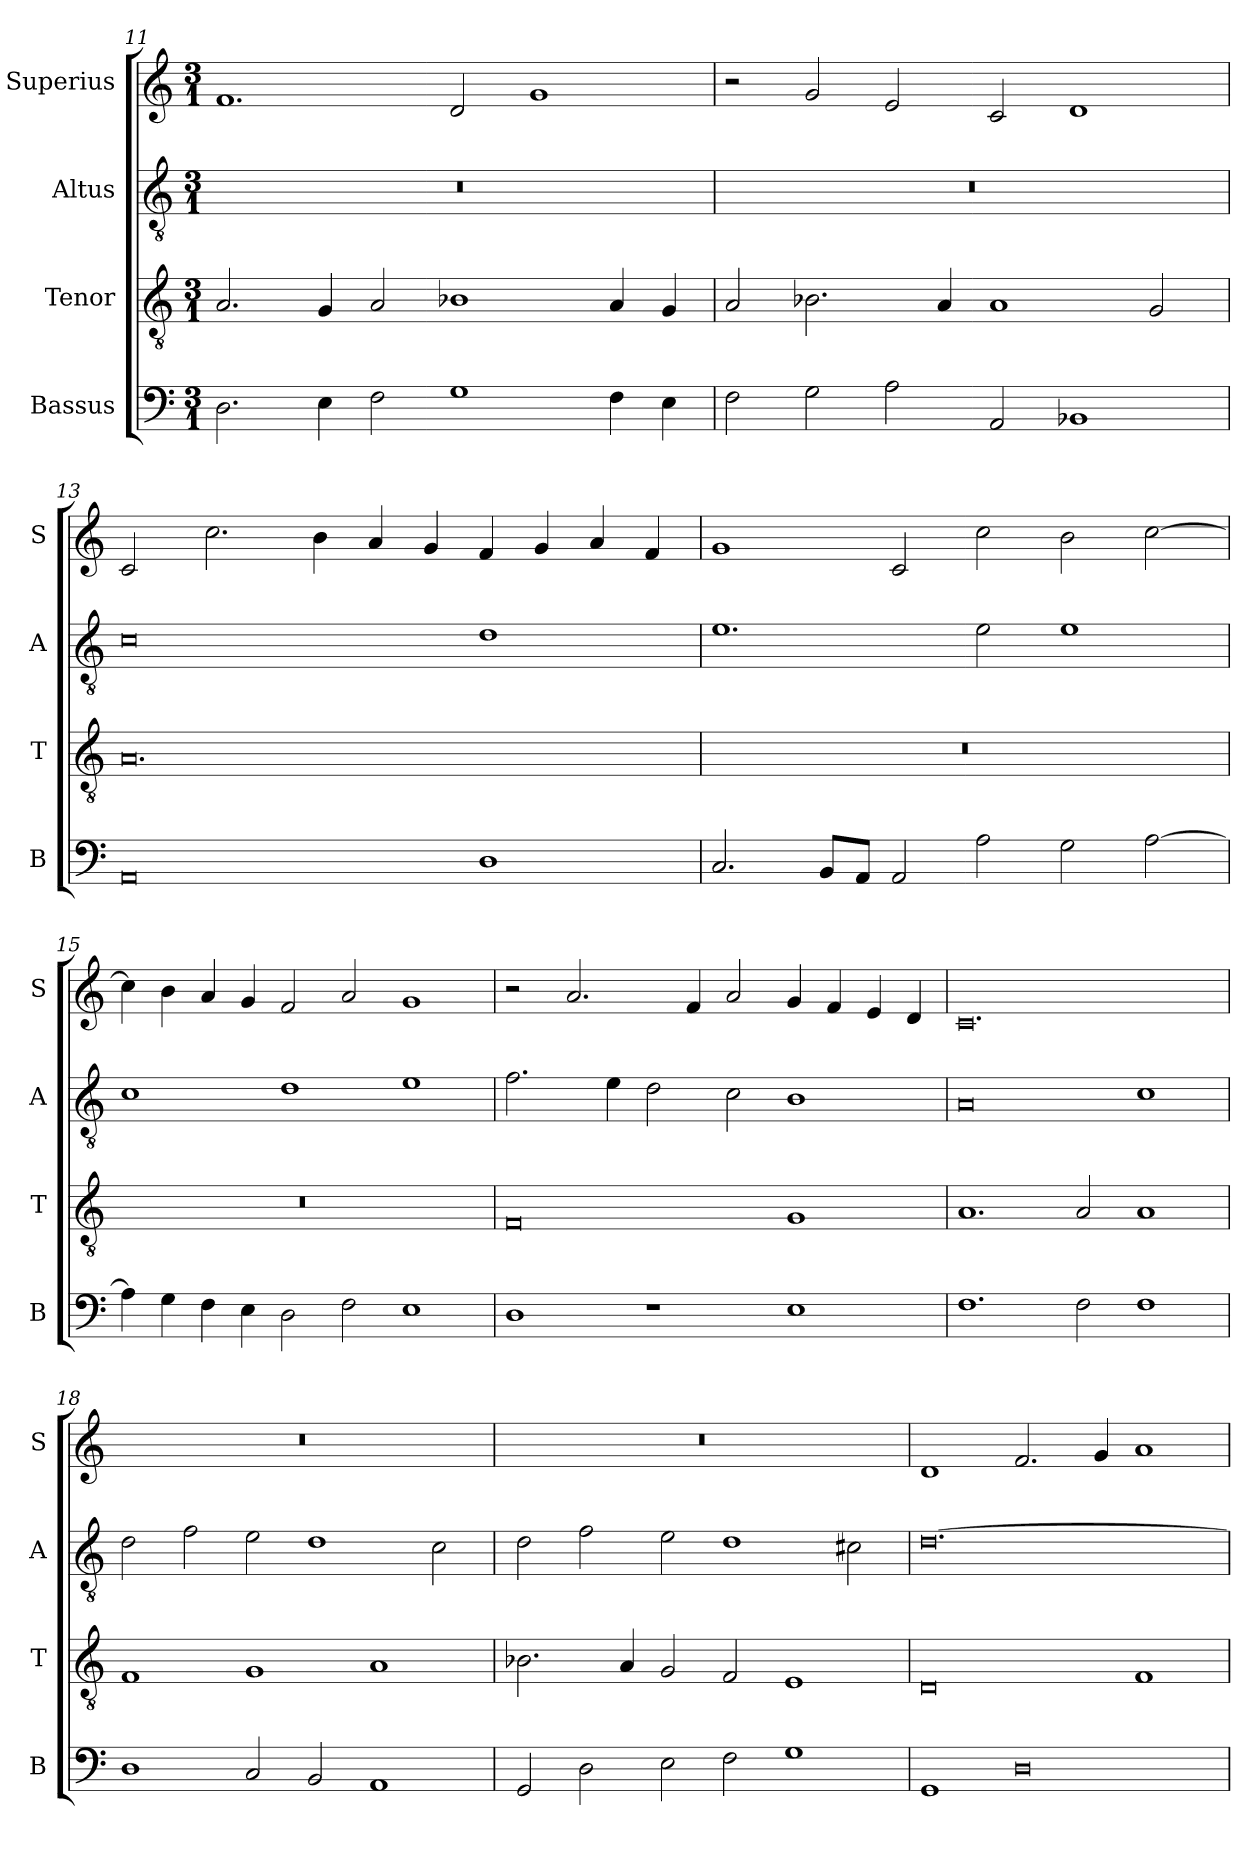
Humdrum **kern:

**kern	**kern	**kern	**kern
*part4	*part3	*part2	*part1
*staff4	*staff3	*staff2	*staff1
*I"Bassus	*I"Tenor	*I"Altus	*I"Superius
*I'B	*I'T	*I'A	*I'S
*clefF4	*clefGv2	*clefGv2	*clefG2
*k[]	*k[]	*k[]	*k[]
*M3/1	*M3/1	*M3/1	*M3/1
=11	=11	=11	=11
2.D\	2.A/	0.r	1.f
4E\	4G/	.	.
2F\	2A/	.	.
1G	1B-X	.	2d/
.	.	.	1g
4F\	4A/	.	.
4E\	4G/	.	.
=12	=12	=12	=12
2F\	2A/	0.r	2r
2G\	2.B-X\	.	2g/
2A\	.	.	2e/
.	4A/	.	.
2AA/	1A	.	2c/
1BB-X	.	.	1d
.	2G/	.	.
=13	=13	=13	=13
0AA	0.A	0c	2c/
.	.	.	2.cc\
.	.	.	4b\
.	.	.	4a/
.	.	.	4g/
1D	.	1d	4f/
.	.	.	4g/
.	.	.	4a/
.	.	.	4f/
=14	=14	=14	=14
2.C/	0.r	1.e	1g
8BB/L	.	.	.
8AA/J	.	.	.
2AA/	.	.	2c/
2A\	.	2e\	2cc\
2G\	.	1e	2b\
[2A\	.	.	[2cc\
=15	=15	=15	=15
4A\]	0.r	1c	4cc\]
4G\	.	.	4b\
4F\	.	.	4a/
4E\	.	.	4g/
2D\	.	1d	2f/
2F\	.	.	2a/
1E	.	1e	1g
=16	=16	=16	=16
1D	0F	2.f\	2r
.	.	.	2.a/
.	.	4e\	.
1r	.	2d\	.
.	.	.	4f/
.	.	2c\	2a/
1E	1G	1B	4g/
.	.	.	4f/
.	.	.	4e/
.	.	.	4d/
=17	=17	=17	=17
1.F	1.A	0A	0.c
2F\	2A/	.	.
1F	1A	1c	.
=18	=18	=18	=18
1D	1F	2d\	0.r
.	.	2f\	.
2C/	1G	2e\	.
2BB/	.	1d	.
1AA	1A	.	.
.	.	2c\	.
=19	=19	=19	=19
2GG/	2.B-X\	2d\	0.r
2D\	.	2f\	.
.	4A/	.	.
2E\	2G/	2e\	.
2F\	2F/	1d	.
1G	1E	.	.
.	.	2c#X\	.
=20	=20	=20	=20
1GG	0D	[0.d	1d
0D	.	.	2.f/
.	.	.	4g/
.	1F	.	1a
=	=	=	=
*-	*-	*-	*-
